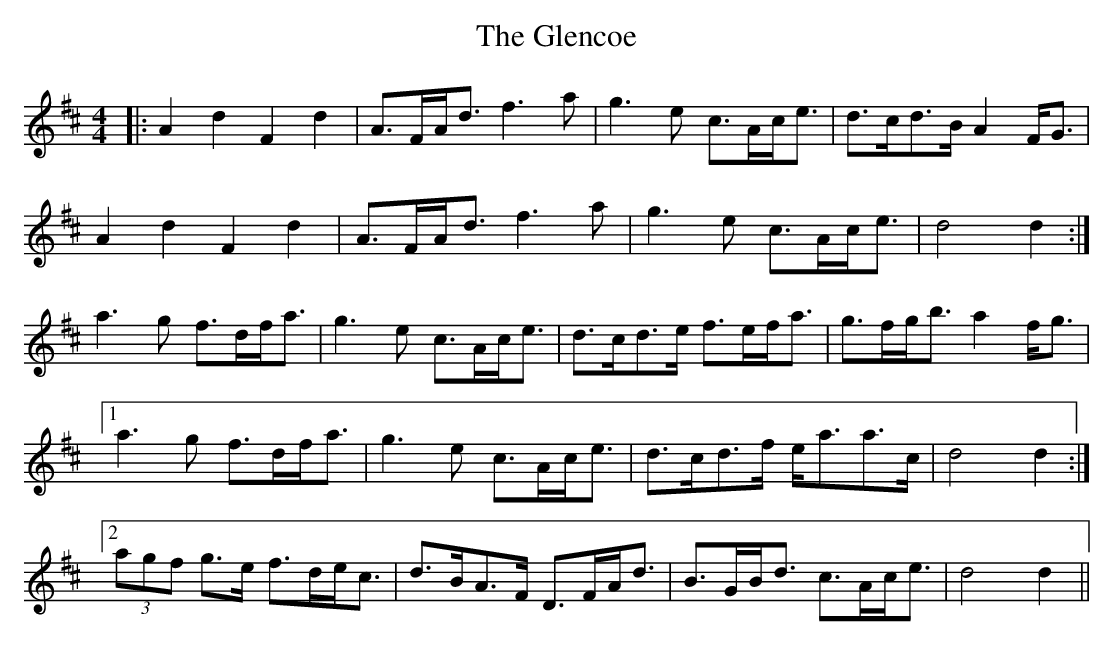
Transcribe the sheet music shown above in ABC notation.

X:1
T: The Glencoe
M: 4/4
L: 1/8
K: Dmaj
|:A2 d2 F2 d2|A>FA<d f3 a|g3 e c>Ac<e|d>cd>B A2 F<G|
A2 d2 F2 d2|A>FA<d f3 a|g3 e c>Ac<e|d4 d2:|
a3 g f>df<a|g3 e c>Ac<e|d>cd>e f>ef<a|g>fg<b a2 f<g|
[1 a3 g f>df<a|g3 e c>Ac<e|d>cd>f e<aa>c|d4 d2:|
[2 (3agf g>e f>de<c|d>BA>F D>FA<d|B>GB<d c>Ac<e|d4 d2||
